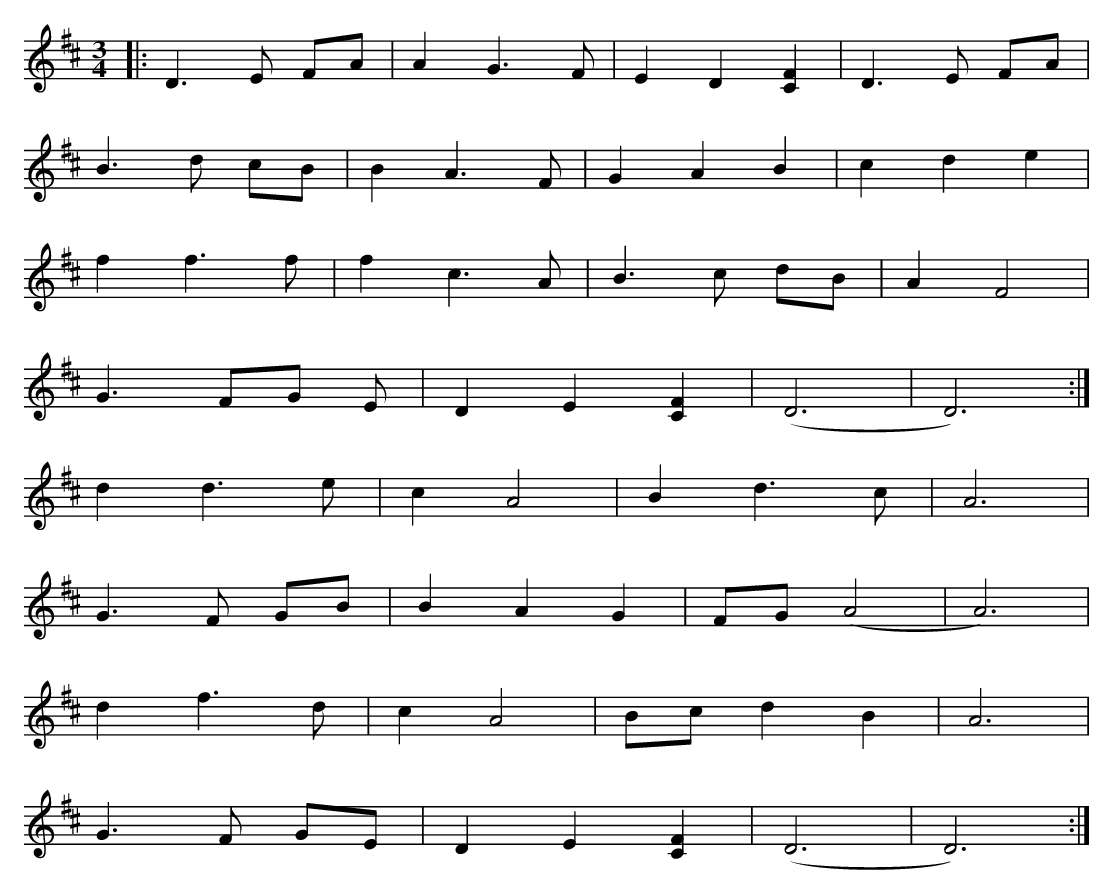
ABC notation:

X:1
M:3/4
K:D
|:D3 E FA|A2 G3 F|E2 D2 [C2F2]|D3 E FA|
B3 d cB|B2 A3 F|G2 A2 B2|c2 d2 e2|
f2 f3 f|f2 c3 A|B3 c dB|A2 F4|
G3 FG E|D2 E2 [C2F2]|(D6|D6):|
d2 d3 e|c2 A4|B2 d3 c|A6|
G3 F GB|B2 A2 G2|FG (A4|A6)|
d2 f3 d|c2 A4|Bc d2 B2|A6|
G3 F GE|D2 E2 [C2F2]|(D6|D6):|
